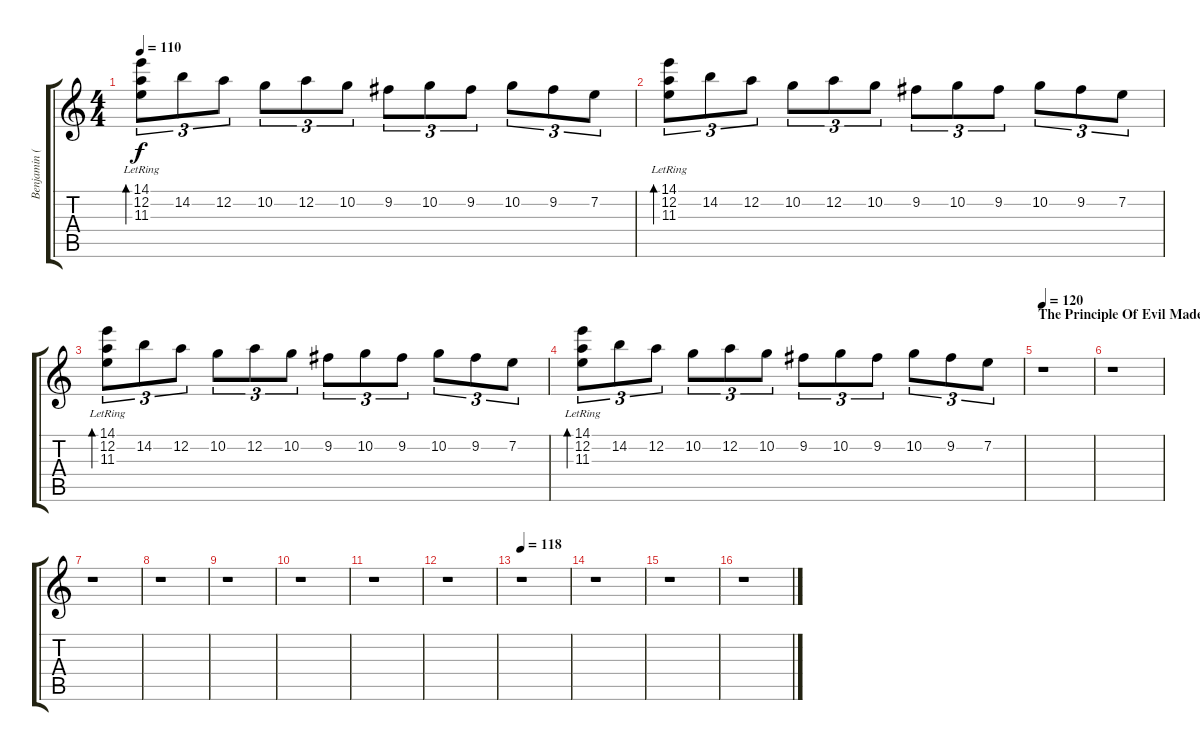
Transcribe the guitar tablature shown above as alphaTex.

\track ("Benjamin (KeybHigh)" "Benjamin (") {instrument musicbox}
\staff {score tabs}
\tuning (D5 A4 F4 C4 G3 D3) {hide}
\ts (4 4)
\tempo 110
\clef g2
\ks c
(14.1{lr} 12.2 11.3{lr}).8{tu (3 2) bd 60 dy f volume 4} 14.2.8{tu (3 2)} 12.2.8{tu (3 2)} 10.2.8{tu (3 2)} 12.2.8{tu (3 2)} 10.2.8{tu (3 2)} 9.2.8{tu (3 2)} 10.2.8{tu (3 2)} 9.2.8{tu (3 2)} 10.2.8{tu (3 2)} 9.2.8{tu (3 2)} 7.2.8{tu (3 2)} |
(14.1{lr} 12.2 11.3{lr}).8{tu (3 2) bd 60} 14.2.8{tu (3 2)} 12.2.8{tu (3 2)} 10.2.8{tu (3 2)} 12.2.8{tu (3 2)} 10.2.8{tu (3 2)} 9.2.8{tu (3 2)} 10.2.8{tu (3 2)} 9.2.8{tu (3 2)} 10.2.8{tu (3 2)} 9.2.8{tu (3 2)} 7.2.8{tu (3 2)} |
(14.1{lr} 12.2 11.3{lr}).8{tu (3 2) bd 60 volume 0} 14.2.8{tu (3 2)} 12.2.8{tu (3 2)} 10.2.8{tu (3 2)} 12.2.8{tu (3 2)} 10.2.8{tu (3 2)} 9.2.8{tu (3 2)} 10.2.8{tu (3 2)} 9.2.8{tu (3 2)} 10.2.8{tu (3 2)} 9.2.8{tu (3 2)} 7.2.8{tu (3 2)} |
(14.1{lr} 12.2 11.3{lr}).8{tu (3 2) bd 60} 14.2.8{tu (3 2)} 12.2.8{tu (3 2)} 10.2.8{tu (3 2)} 12.2.8{tu (3 2)} 10.2.8{tu (3 2)} 9.2.8{tu (3 2)} 10.2.8{tu (3 2)} 9.2.8{tu (3 2)} 10.2.8{tu (3 2)} 9.2.8{tu (3 2)} 7.2.8{tu (3 2)} |
\section ("" "The Principle Of Evil Made Flesh")
\tempo 120
r.1 |
r.1 |
r.1 |
r.1 |
r.1 |
r.1 |
r.1 |
r.1 |
\tempo 118
r.1 |
r.1 |
r.1 |
r.1
